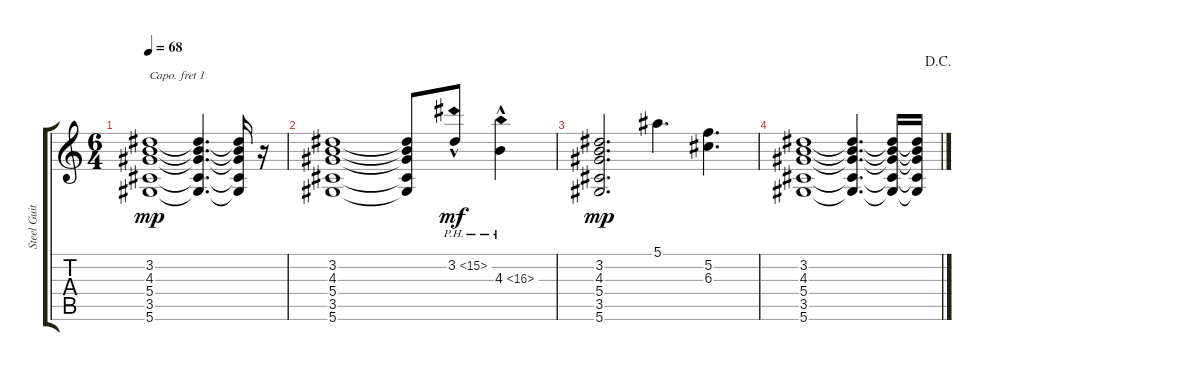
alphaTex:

\track ("Steel Guitar" "Steel Guit") {instrument acousticguitarsteel}
\staff {score tabs}
\capo 1
\tuning (E4 B3 Gb3 D3 A2 D2) {hide}
\ts (6 4)
\tempo 68
\clef g2
\ks c
(3.2 4.3 5.4 3.5 5.6).1{dy mp} (3.2{t} 4.3{t} 5.4{t} 3.5{t} 5.6{t}).4{d} (3.2{t} 4.3{t} 5.4{t} 3.5{t} 5.6{t}).16 r.16 |
(3.2 4.3 5.4 3.5 5.6).1 (3.2{t} 4.3{t} 5.4{t} 3.5{t} 5.6{t}).8 3.2{ph 12 hac}.8{dy mf} 4.3{ph 12 hac}.4 |
(3.2 4.3 5.4 3.5 5.6).2{d dy mp} 5.1.4{d} (5.2 6.3).4{d} |
\jump dacapo
(3.2 4.3 5.4 3.5 5.6).1 (3.2{t} 4.3{t} 5.4{t} 3.5{t} 5.6{t}).4{d} (3.2{t} 4.3{t} 5.4{t} 3.5{t} 5.6{t}).16 (3.2{t} 4.3{t} 5.4{t} 3.5{t} 5.6{t}).16
